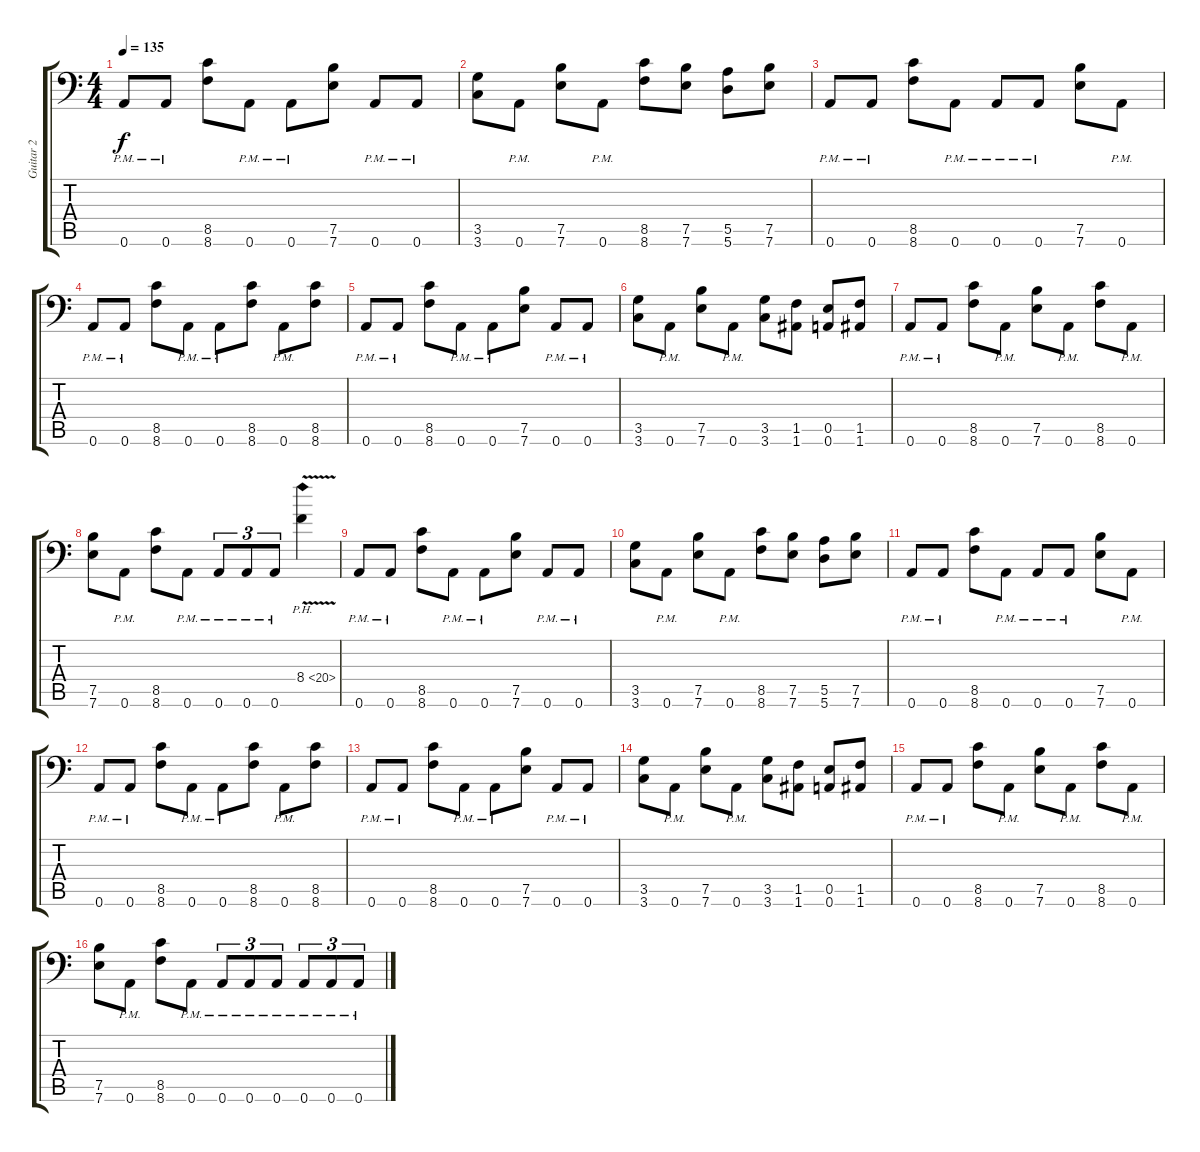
\track ("Guitar 2" "Guitar 2") {instrument distortionguitar}
\staff {score tabs}
\tuning (B3 Gb3 D3 A2 E2 A1) {hide}
\ts (4 4)
\tempo 135
\clef f4
\ks c
0.6{pm}.8{dy f} 0.6{pm}.8 (8.5 8.6).8 0.6{pm}.8 0.6{pm}.8 (7.5 7.6).8 0.6{pm}.8 0.6{pm}.8 |
(3.5 3.6).8 0.6{pm}.8 (7.5 7.6).8 0.6{pm}.8 (8.5 8.6).8 (7.5 7.6).8 (5.5 5.6).8 (7.5 7.6).8 |
0.6{pm}.8 0.6{pm}.8 (8.5 8.6).8 0.6{pm}.8 0.6{pm}.8 0.6{pm}.8 (7.5 7.6).8 0.6{pm}.8 |
0.6{pm}.8 0.6{pm}.8 (8.5 8.6).8 0.6{pm}.8 0.6{pm}.8 (8.5 8.6).8 0.6{pm}.8 (8.5 8.6).8 |
0.6{pm}.8 0.6{pm}.8 (8.5 8.6).8 0.6{pm}.8 0.6{pm}.8 (7.5 7.6).8 0.6{pm}.8 0.6{pm}.8 |
(3.5 3.6).8 0.6{pm}.8 (7.5 7.6).8 0.6{pm}.8 (3.5 3.6).8 (1.5 1.6).8 (0.5 0.6).8 (1.5 1.6).8 |
0.6{pm}.8 0.6{pm}.8 (8.5 8.6).8 0.6{pm}.8 (7.5 7.6).8 0.6{pm}.8 (8.5 8.6).8 0.6{pm}.8 |
(7.5 7.6).8 0.6{pm}.8 (8.5 8.6).8 0.6{pm}.8 0.6{pm}.8{tu (3 2)} 0.6{pm}.8{tu (3 2)} 0.6{pm}.8{tu (3 2)} 8.4{ph 12 v}.4 |
0.6{pm}.8 0.6{pm}.8 (8.5 8.6).8 0.6{pm}.8 0.6{pm}.8 (7.5 7.6).8 0.6{pm}.8 0.6{pm}.8 |
(3.5 3.6).8 0.6{pm}.8 (7.5 7.6).8 0.6{pm}.8 (8.5 8.6).8 (7.5 7.6).8 (5.5 5.6).8 (7.5 7.6).8 |
0.6{pm}.8 0.6{pm}.8 (8.5 8.6).8 0.6{pm}.8 0.6{pm}.8 0.6{pm}.8 (7.5 7.6).8 0.6{pm}.8 |
0.6{pm}.8 0.6{pm}.8 (8.5 8.6).8 0.6{pm}.8 0.6{pm}.8 (8.5 8.6).8 0.6{pm}.8 (8.5 8.6).8 |
0.6{pm}.8 0.6{pm}.8 (8.5 8.6).8 0.6{pm}.8 0.6{pm}.8 (7.5 7.6).8 0.6{pm}.8 0.6{pm}.8 |
(3.5 3.6).8 0.6{pm}.8 (7.5 7.6).8 0.6{pm}.8 (3.5 3.6).8 (1.5 1.6).8 (0.5 0.6).8 (1.5 1.6).8 |
0.6{pm}.8 0.6{pm}.8 (8.5 8.6).8 0.6{pm}.8 (7.5 7.6).8 0.6{pm}.8 (8.5 8.6).8 0.6{pm}.8 |
(7.5 7.6).8 0.6{pm}.8 (8.5 8.6).8 0.6{pm}.8 0.6{pm}.8{tu (3 2)} 0.6{pm}.8{tu (3 2)} 0.6{pm}.8{tu (3 2)} 0.6{pm}.8{tu (3 2)} 0.6{pm}.8{tu (3 2)} 0.6{pm}.8{tu (3 2)}
